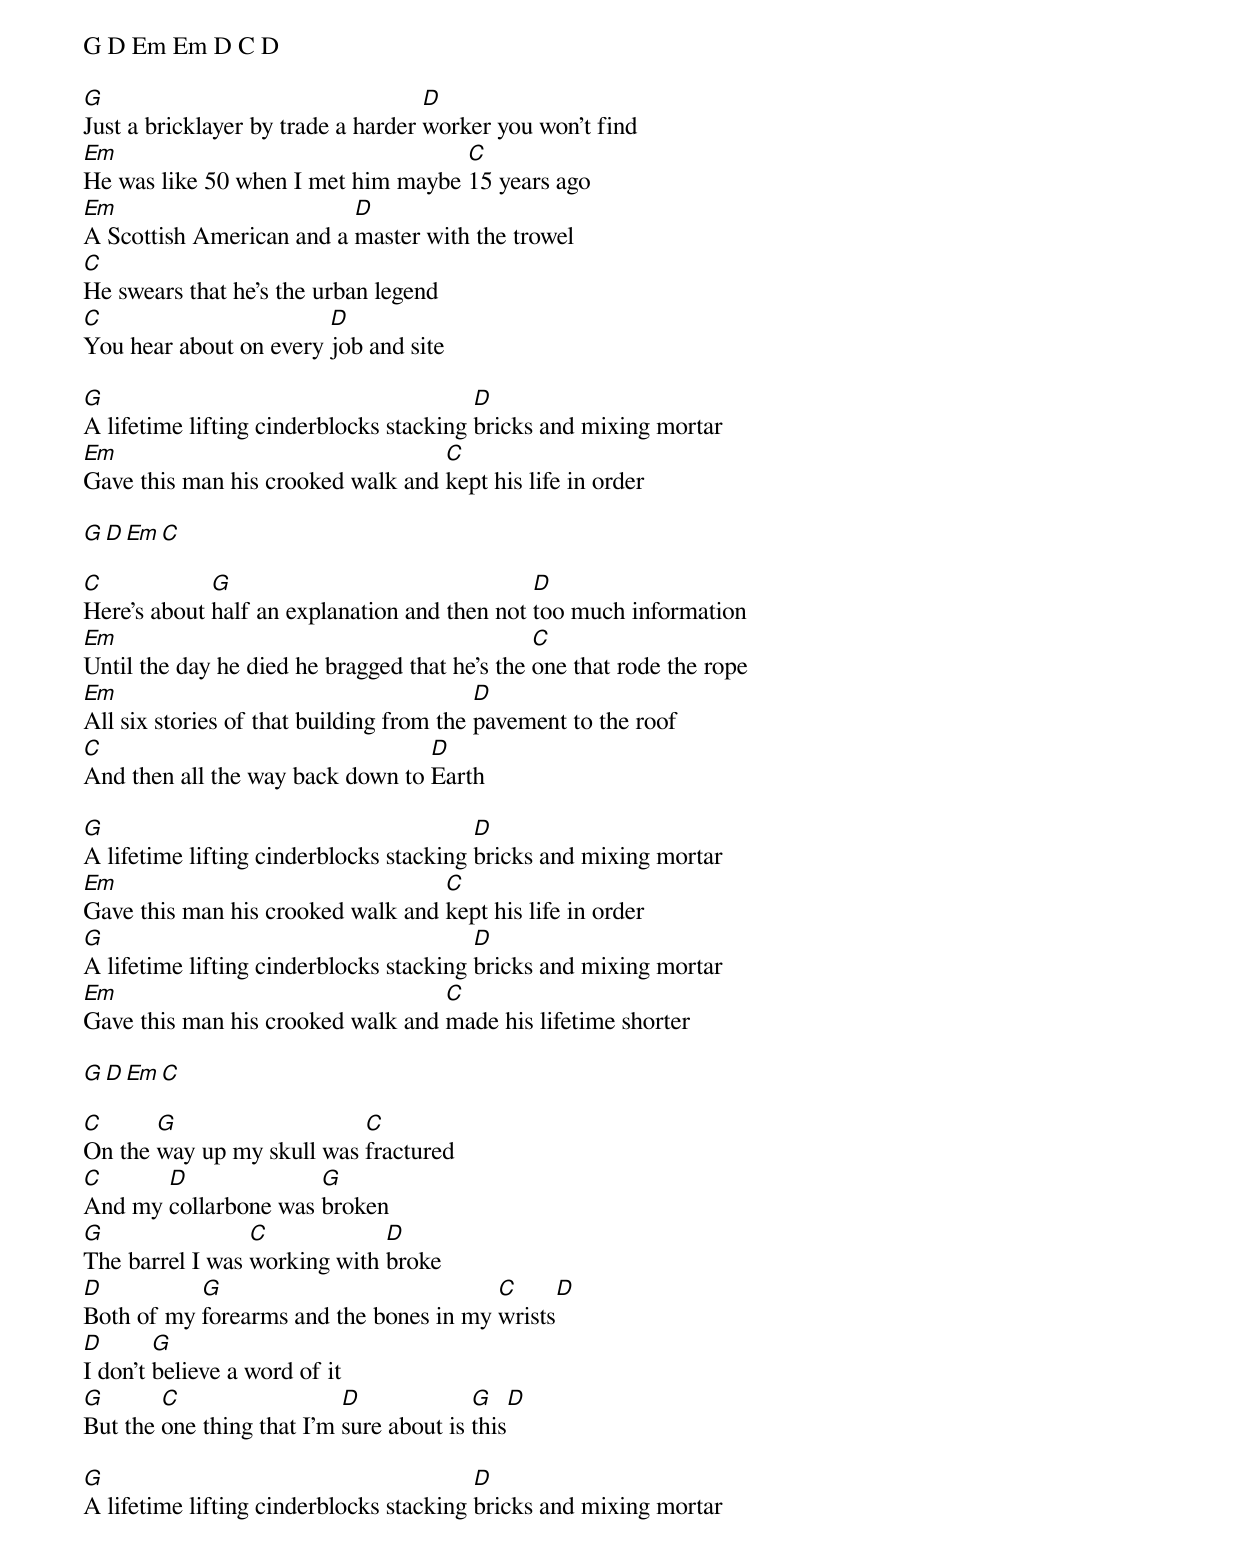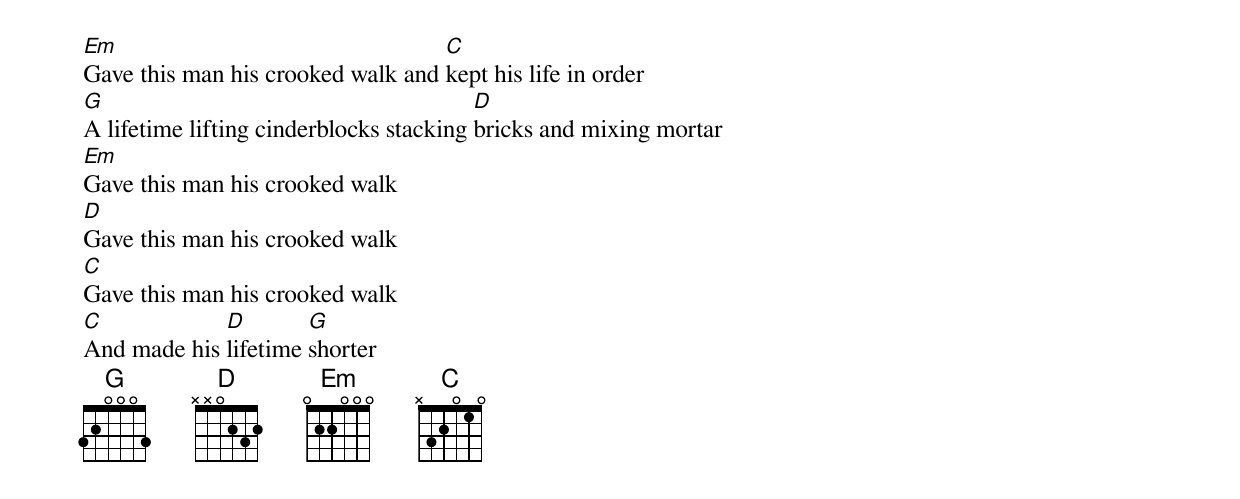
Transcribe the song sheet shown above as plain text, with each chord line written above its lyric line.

G D Em Em D C D

G                                   D
Just a bricklayer by trade a harder worker you won't find
Em                                  C
He was like 50 when I met him maybe 15 years ago
Em                        D
A Scottish American and a master with the trowel
C
He swears that he's the urban legend
C                       D
You hear about on every job and site

G                                        D
A lifetime lifting cinderblocks stacking bricks and mixing mortar
Em                                 C
Gave this man his crooked walk and kept his life in order

G D Em C

C            G                                D
Here's about half an explanation and then not too much information
Em                                             C
Until the day he died he bragged that he's the one that rode the rope
Em                                        D
All six stories of that building from the pavement to the roof
C                                 D
And then all the way back down to Earth

G                                        D
A lifetime lifting cinderblocks stacking bricks and mixing mortar
Em                                 C
Gave this man his crooked walk and kept his life in order
G                                        D
A lifetime lifting cinderblocks stacking bricks and mixing mortar
Em                                 C
Gave this man his crooked walk and made his lifetime shorter

G D Em C

C      G                   C
On the way up my skull was fractured
C      D              G
And my collarbone was broken
G                C            D
The barrel I was working with broke
D          G                            C     D
Both of my forearms and the bones in my wrists
D       G
I don't believe a word of it
G       C                  D             G   D
But the one thing that I'm sure about is this

G                                        D
A lifetime lifting cinderblocks stacking bricks and mixing mortar
Em                                 C
Gave this man his crooked walk and kept his life in order
G                                        D
A lifetime lifting cinderblocks stacking bricks and mixing mortar
Em
Gave this man his crooked walk
D
Gave this man his crooked walk
C
Gave this man his crooked walk
C            D        G
And made his lifetime shorter
